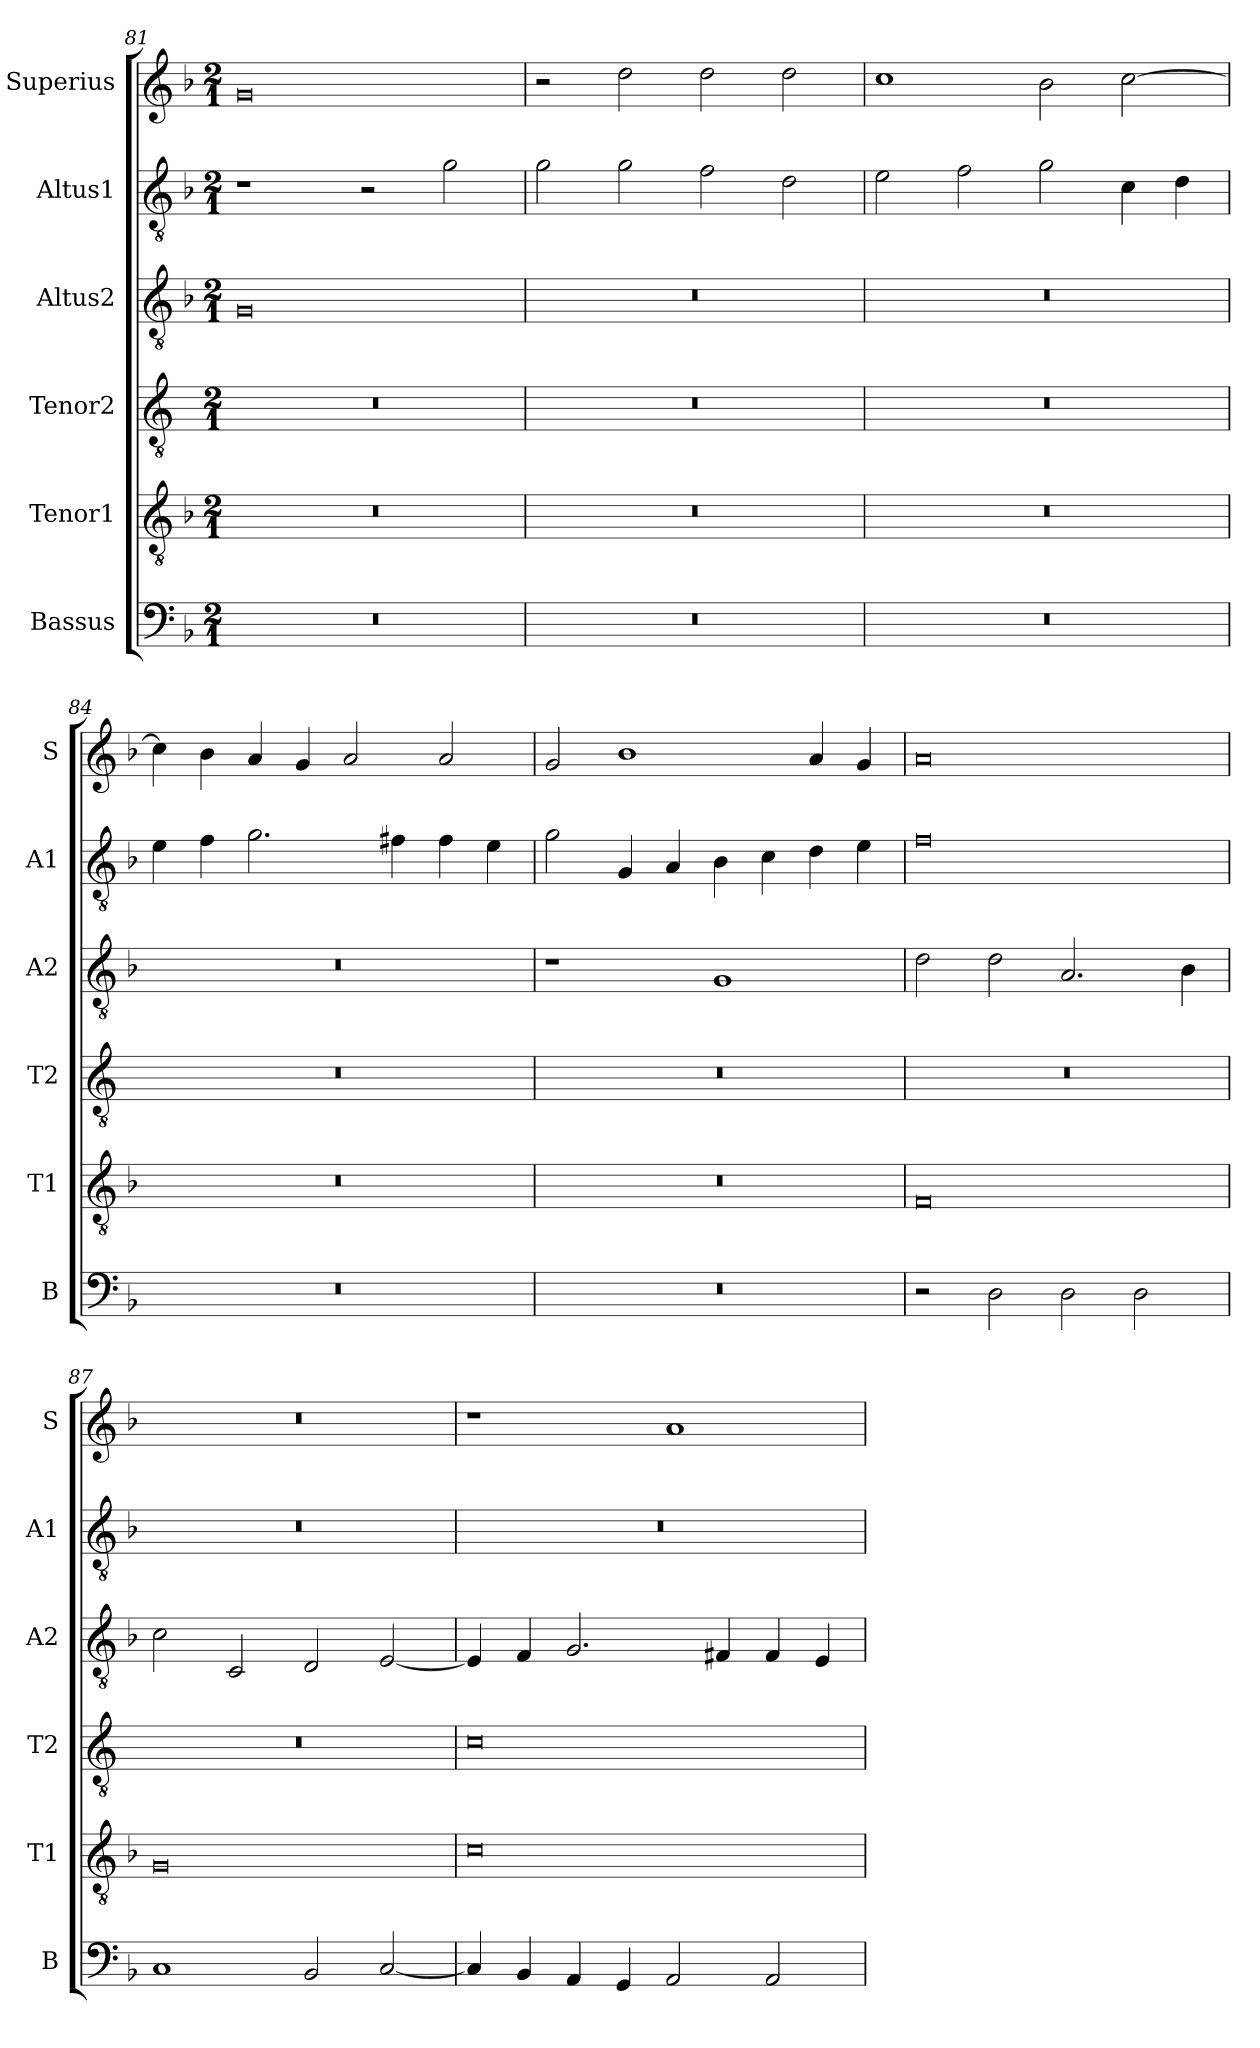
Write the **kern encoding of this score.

**kern	**kern	**kern	**kern	**kern	**kern
*part6	*part5	*part4	*part3	*part2	*part1
*staff6	*staff5	*staff4	*staff3	*staff2	*staff1
*I"Bassus	*I"Tenor1	*I"Tenor2	*I"Altus2	*I"Altus1	*I"Superius
*I'B	*I'T1	*I'T2	*I'A2	*I'A1	*I'S
*clefF4	*clefGv2	*clefGv2	*clefGv2	*clefGv2	*clefG2
*k[b-]	*k[b-]	*k[]	*k[b-]	*k[b-]	*k[b-]
*M2/1	*M2/1	*M2/1	*M2/1	*M2/1	*M2/1
=81	=81	=81	=81	=81	=81
0r	0r	0r	0G	1r	0g
.	.	.	.	2r	.
.	.	.	.	2g\	.
=82	=82	=82	=82	=82	=82
0r	0r	0r	0r	2g\	2r
.	.	.	.	2g\	2dd\
.	.	.	.	2f\	2dd\
.	.	.	.	2d\	2dd\
=83	=83	=83	=83	=83	=83
0r	0r	0r	0r	2e\	1cc
.	.	.	.	2f\	.
.	.	.	.	2g\	2b-\
.	.	.	.	4c\	[2cc\
.	.	.	.	4d\	.
=84	=84	=84	=84	=84	=84
0r	0r	0r	0r	4e\	4cc\]
.	.	.	.	4f\	4b-\
.	.	.	.	2.g\	4a/
.	.	.	.	.	4g/
.	.	.	.	.	2a/
.	.	.	.	4f#X\	.
.	.	.	.	4f#\	2a/
.	.	.	.	4e\	.
=85	=85	=85	=85	=85	=85
0r	0r	0r	1r	2g\	2g/
.	.	.	.	4G/	1b-
.	.	.	.	4A/	.
.	.	.	1G	4B-\	.
.	.	.	.	4c\	.
.	.	.	.	4d\	4a/
.	.	.	.	4e\	4g/
=86	=86	=86	=86	=86	=86
2r	0F	0r	2d\	0f	0a
2D\	.	.	2d\	.	.
2D\	.	.	2.A/	.	.
2D\	.	.	.	.	.
.	.	.	4B-\	.	.
=87	=87	=87	=87	=87	=87
1C	0G	0r	2c\	0r	0r
.	.	.	2C/	.	.
2BB-/	.	.	2D/	.	.
[2C/	.	.	[2E/	.	.
=88	=88	=88	=88	=88	=88
4C/]	0c	0c	4E/]	0r	1r
4BB-/	.	.	4F/	.	.
4AA/	.	.	2.G/	.	.
4GG/	.	.	.	.	.
2AA/	.	.	.	.	1a
.	.	.	4F#X/	.	.
2AA/	.	.	4F#/	.	.
.	.	.	4E/	.	.
=	=	=	=	=	=
*-	*-	*-	*-	*-	*-
